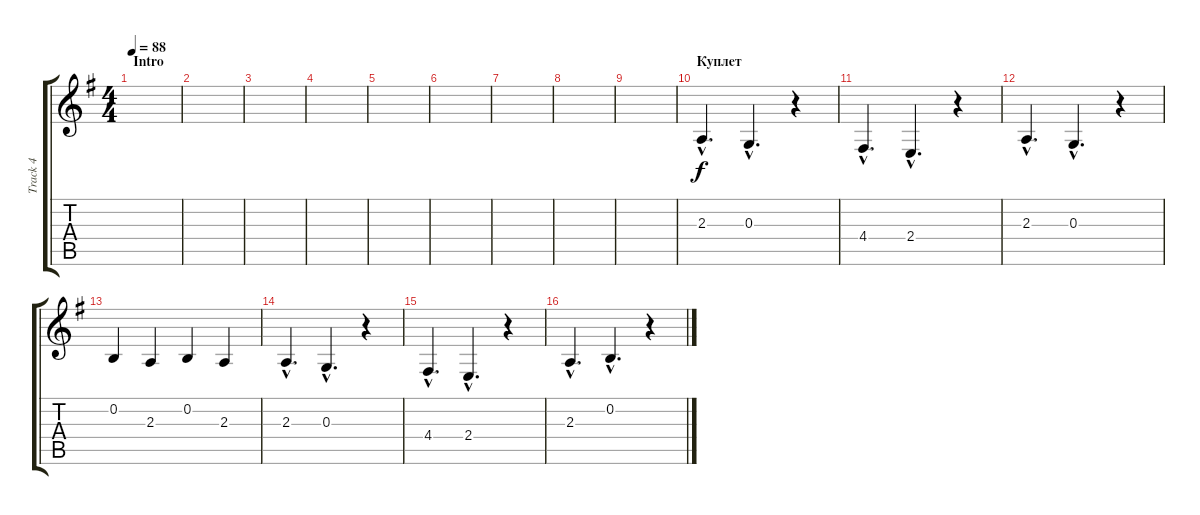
\track ("Track 4" "Track 4") {instrument violin}
\staff {score tabs}
\tuning (E4 B3 G3 D3 A2 E2) {hide}
\ts (4 4)
\section ("" "Intro")
\tempo 88
\clef g2
\ks g
|
|
|
|
|
|
|
|
|
\section ("" "Куплет")
2.3{hac}.4{d} 0.3{hac}.4{d} r.4 |
4.4{hac}.4{d} 2.4{hac}.4{d} r.4 |
2.3{hac}.4{d} 0.3{hac}.4{d} r.4 |
0.2.4 2.3.4 0.2.4 2.3.4 |
2.3{hac}.4{d} 0.3{hac}.4{d} r.4 |
4.4{hac}.4{d} 2.4{hac}.4{d} r.4 |
2.3{hac}.4{d} 0.2{hac}.4{d} r.4
